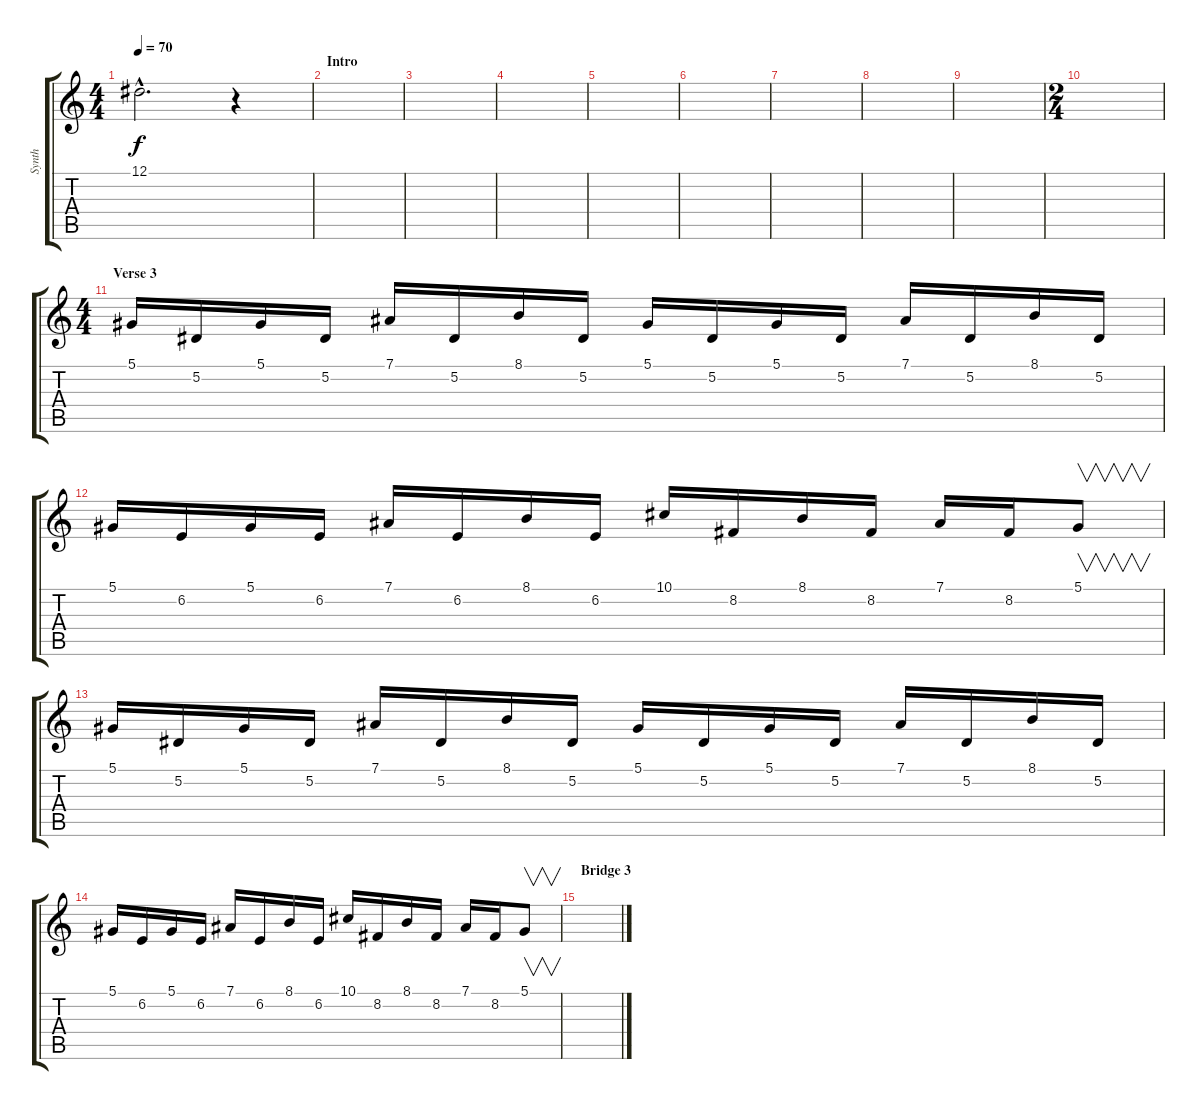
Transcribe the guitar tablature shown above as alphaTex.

\track ("Synth" "Synth") {instrument musicbox}
\staff {score tabs}
\tuning (Eb4 Bb3 Gb3 Db3 Ab2 Eb2) {hide}
\ts (4 4)
\tempo 70
\clef g2
\ks c
12.1{hac}.2{d dy f} r.4 |
\section ("" "Intro")
|
|
|
|
|
|
|
|
\ts (2 4)
|
\ts (4 4)
\section ("" "Verse 3")
5.1.16{volume 10 instrument musicbox} 5.2.16 5.1.16 5.2.16 7.1.16 5.2.16 8.1.16 5.2.16 5.1.16 5.2.16 5.1.16 5.2.16 7.1.16 5.2.16 8.1.16 5.2.16 |
5.1.16 6.2.16 5.1.16 6.2.16 7.1.16 6.2.16 8.1.16 6.2.16 10.1.16 8.2.16 8.1.16 8.2.16 7.1.16 8.2.16 5.1.8{v} |
5.1.16 5.2.16 5.1.16 5.2.16 7.1.16 5.2.16 8.1.16 5.2.16 5.1.16 5.2.16 5.1.16 5.2.16 7.1.16 5.2.16 8.1.16 5.2.16 |
5.1.16 6.2.16 5.1.16 6.2.16 7.1.16 6.2.16 8.1.16 6.2.16 10.1.16 8.2.16 8.1.16 8.2.16 7.1.16 8.2.16 5.1.8{v} |
\section ("" "Bridge 3")
